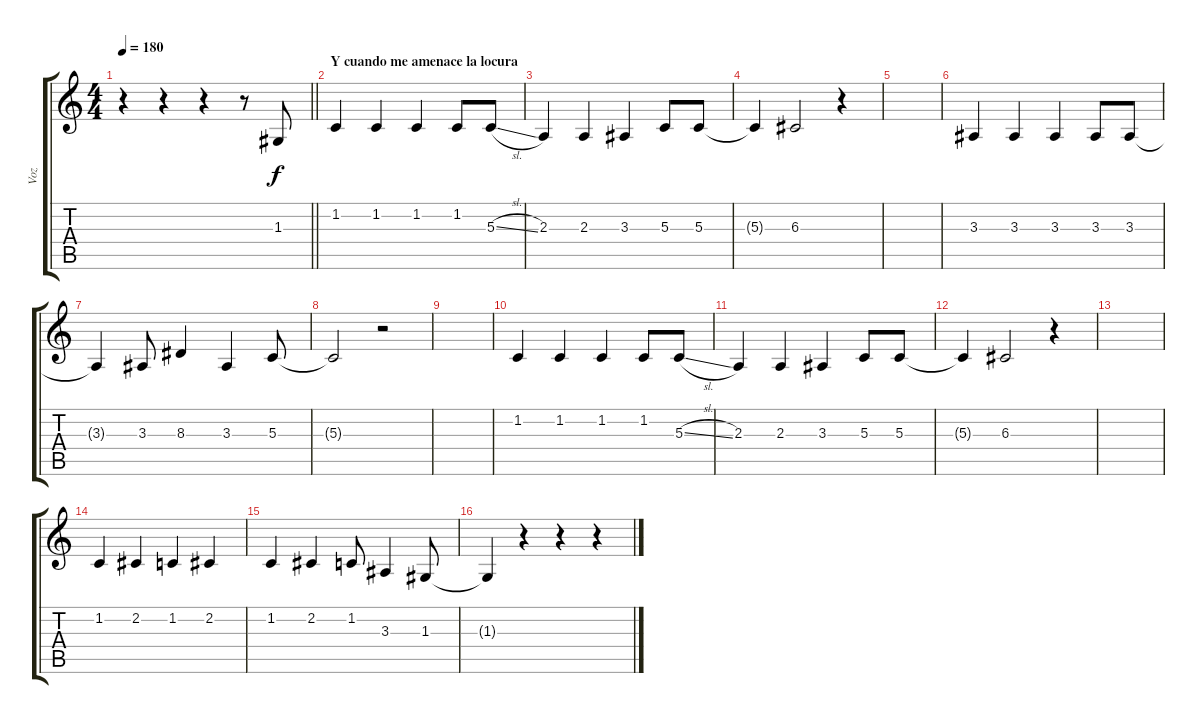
\track ("Voz" "Voz") {instrument sopranosax}
\staff {score tabs}
\tuning (E4 B3 G3 D3 A2 E2) {hide}
\ts (4 4)
\tempo 180
\clef g2
\barLineRight lightlight
\ks c
r.4{dy f} r.4 r.4 r.8 1.3.8 |
\section ("" "Y cuando me amenace la locura")
1.2.4 1.2.4 1.2.4 1.2.8 5.3{sl}.8 |
2.3.4 2.3.4 3.3.4 5.3.8 5.3.8 |
5.3{t}.4 6.3.2 r.4 |
|
3.3.4 3.3.4 3.3.4 3.3.8 3.3.8 |
3.3{t}.4 3.3.8 8.3.4 3.3.4 5.3.8 |
5.3{t}.2 r.2 |
|
1.2.4 1.2.4 1.2.4 1.2.8 5.3{sl}.8 |
2.3.4 2.3.4 3.3.4 5.3.8 5.3.8 |
5.3{t}.4 6.3.2 r.4 |
|
1.2.4 2.2.4 1.2.4 2.2.4 |
1.2.4 2.2.4 1.2.8 3.3.4 1.3.8 |
1.3{t}.4 r.4 r.4 r.4
